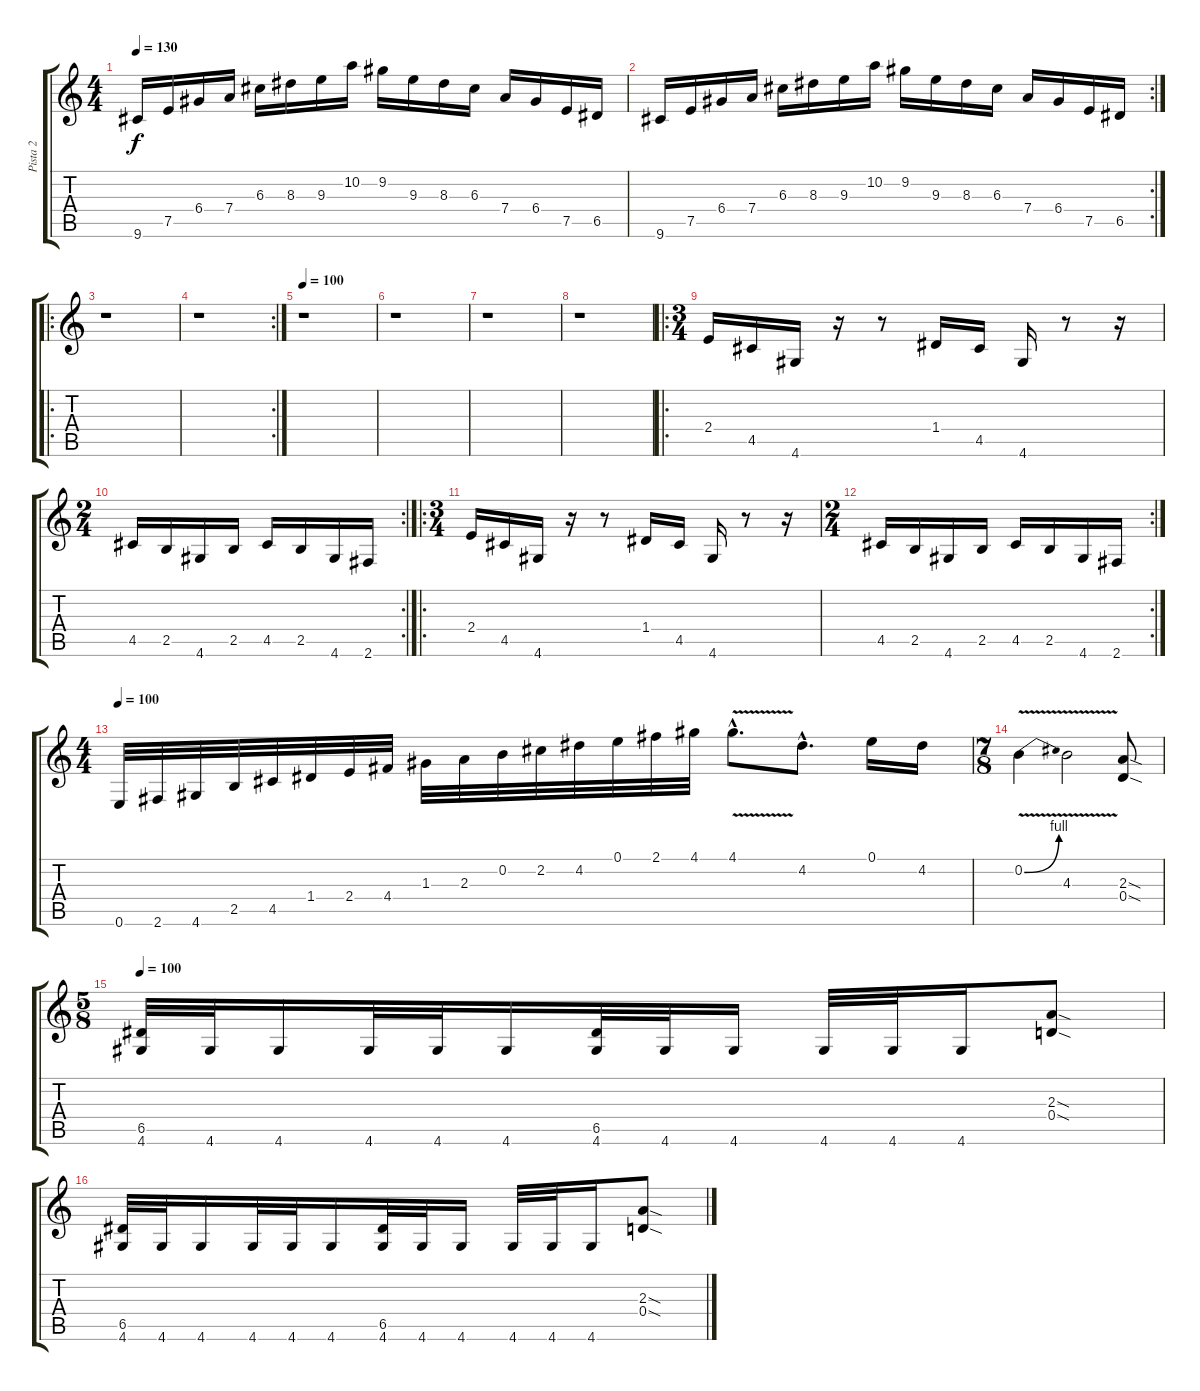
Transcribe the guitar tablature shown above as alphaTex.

\track ("Pista 2" "Pista 2") {instrument distortionguitar}
\staff {score tabs}
\tuning (E4 B3 G3 D3 A2 E2) {hide}
\ts (4 4)
\tempo 130
\clef g2
\ks c
9.6.16{dy f balance 16} 7.5.16 6.4.16 7.4.16 6.3.16 8.3.16 9.3.16 10.2.16 9.2.16 9.3.16 8.3.16 6.3.16 7.4.16 6.4.16 7.5.16 6.5.16 |
\rc 2
9.6.16 7.5.16 6.4.16 7.4.16 6.3.16 8.3.16 9.3.16 10.2.16 9.2.16 9.3.16 8.3.16 6.3.16 7.4.16 6.4.16 7.5.16 6.5.16 |
\ro
r.1{balance 12} |
\rc 2
r.1 |
\tempo 100
r.1 |
r.1 |
r.1 |
r.1 |
\ro
\ts (3 4)
2.4.16 4.5.16 4.6.16 r.16 r.8 1.4.16 4.5.16 4.6.16 r.8 r.16 |
\rc 2
\ts (2 4)
4.5.16 2.5.16 4.6.16 2.5.16 4.5.16 2.5.16 4.6.16 2.6.16 |
\ro
\ts (3 4)
2.4.16 4.5.16 4.6.16 r.16 r.8 1.4.16 4.5.16 4.6.16 r.8 r.16 |
\rc 2
\ts (2 4)
4.5.16 2.5.16 4.6.16 2.5.16 4.5.16 2.5.16 4.6.16 2.6.16 |
\ts (4 4)
\tempo 100
0.6.32 2.6.32 4.6.32 2.5.32 4.5.32 1.4.32 2.4.32 4.4.32 1.3.32 2.3.32 0.2.32 2.2.32 4.2.32 0.1.32 2.1.32 4.1.32 4.1{v hac}.8{d} 4.2{hac}.8{d} 0.1.16 4.2.16 |
\ts (7 8)
0.2{be (bend 0 0 60 4) v}.4 4.3{v}.2 (2.3{sod} 0.4{sod}).8 |
\ts (5 8)
\tempo 100
(6.5 4.6).32{balance 8} 4.6.32 4.6.16 4.6.32 4.6.32 4.6.16 (6.5 4.6).32 4.6.32 4.6.16 4.6.32 4.6.32 4.6.16 (2.3{sod} 0.4{sod}).8{balance 12} |
(6.5 4.6).32{balance 8} 4.6.32 4.6.16 4.6.32 4.6.32 4.6.16 (6.5 4.6).32 4.6.32 4.6.16 4.6.32 4.6.32 4.6.16 (2.3{sod} 0.4{sod}).8{balance 4}
